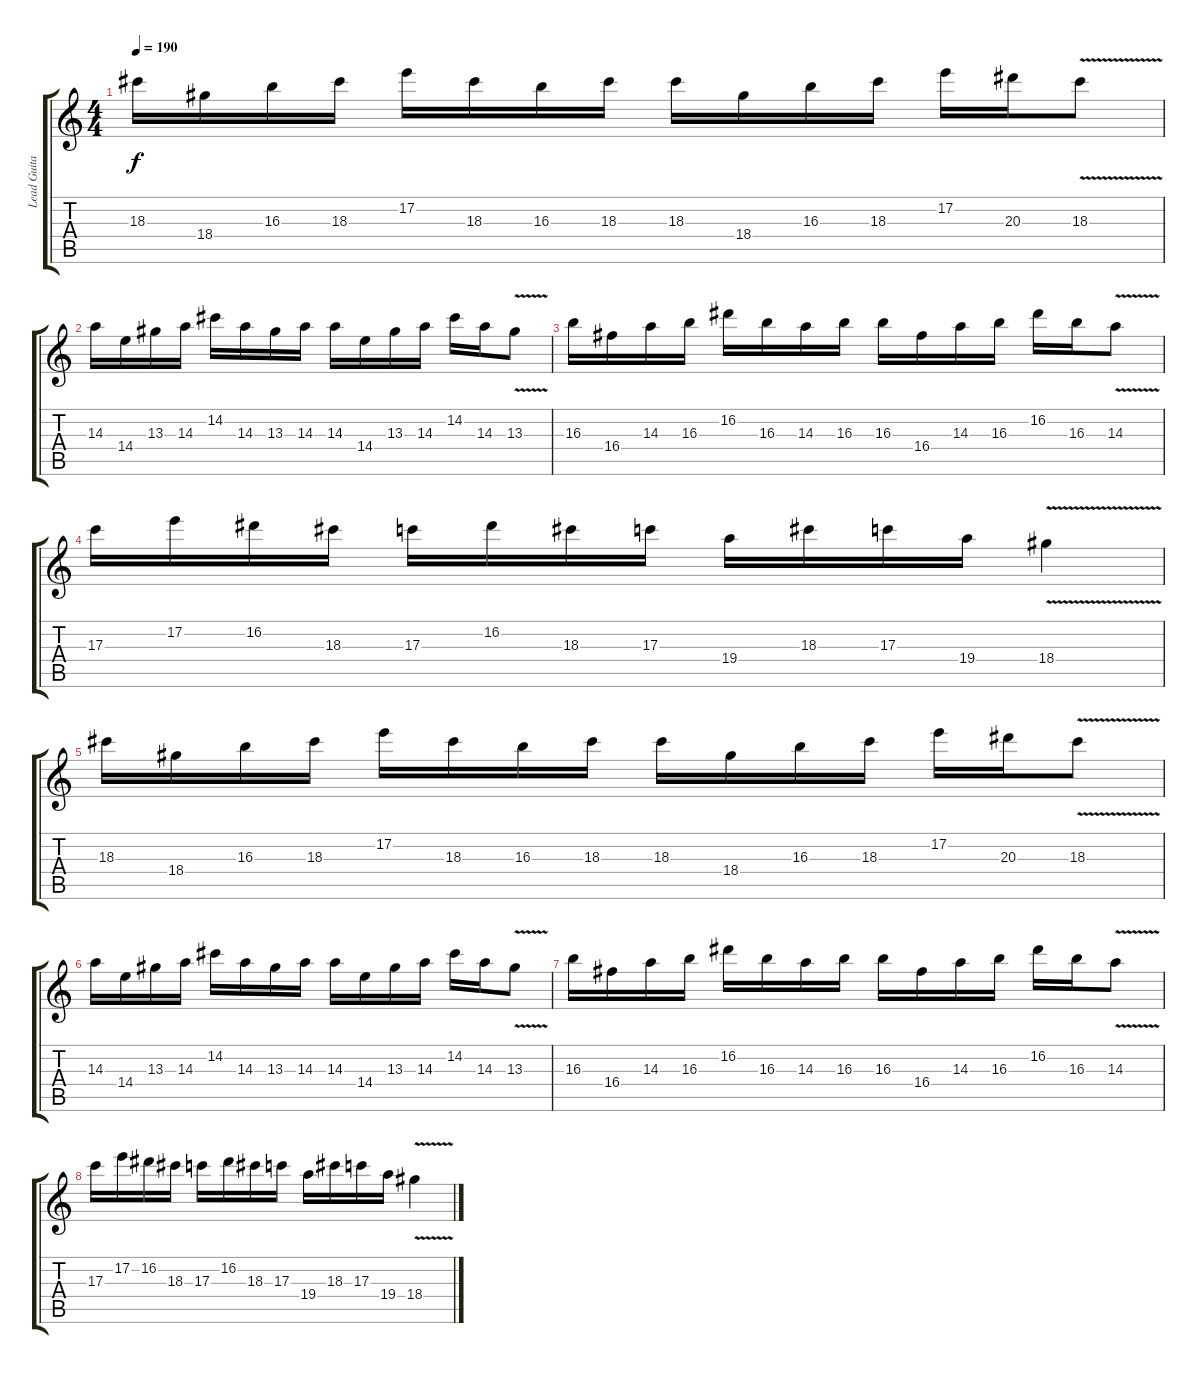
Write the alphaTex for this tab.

\track ("Lead Guitar 2" "Lead Guita") {instrument overdrivenguitar}
\staff {score tabs}
\tuning (E4 B3 G3 D3 A2 E2) {hide}
\ts (4 4)
\tempo 190
\clef g2
\ks c
18.3.16{dy f balance 8} 18.4.16 16.3.16 18.3.16 17.2.16 18.3.16 16.3.16 18.3.16 18.3.16 18.4.16 16.3.16 18.3.16 17.2.16 20.3.16 18.3{v}.8 |
14.3.16 14.4.16 13.3.16 14.3.16 14.2.16 14.3.16 13.3.16 14.3.16 14.3.16 14.4.16 13.3.16 14.3.16 14.2.16 14.3.16 13.3{v}.8 |
16.3.16 16.4.16 14.3.16 16.3.16 16.2.16 16.3.16 14.3.16 16.3.16 16.3.16 16.4.16 14.3.16 16.3.16 16.2.16 16.3.16 14.3{v}.8 |
17.3.16 17.2.16 16.2.16 18.3.16 17.3.16 16.2.16 18.3.16 17.3.16 19.4.16 18.3.16 17.3.16 19.4.16 18.4{v}.4 |
18.3.16 18.4.16 16.3.16 18.3.16 17.2.16 18.3.16 16.3.16 18.3.16 18.3.16 18.4.16 16.3.16 18.3.16 17.2.16 20.3.16 18.3{v}.8 |
14.3.16 14.4.16 13.3.16 14.3.16 14.2.16 14.3.16 13.3.16 14.3.16 14.3.16 14.4.16 13.3.16 14.3.16 14.2.16 14.3.16 13.3{v}.8 |
16.3.16 16.4.16 14.3.16 16.3.16 16.2.16 16.3.16 14.3.16 16.3.16 16.3.16 16.4.16 14.3.16 16.3.16 16.2.16 16.3.16 14.3{v}.8 |
17.3.16 17.2.16 16.2.16 18.3.16 17.3.16 16.2.16 18.3.16 17.3.16 19.4.16 18.3.16 17.3.16 19.4.16 18.4{v}.4
